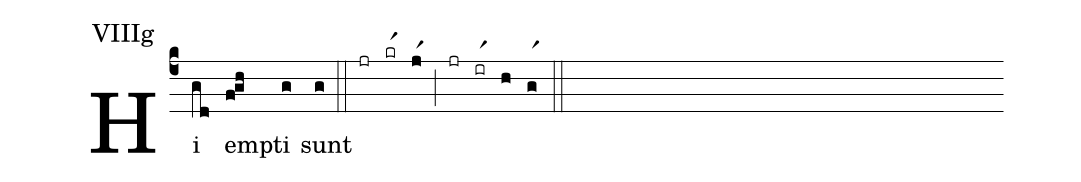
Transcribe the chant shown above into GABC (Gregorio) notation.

annotation: VIIIg;
%%
(c4)Hi(gd) em(f!gh)pti(g) sunt(g) (::) (jr)(krr1)(jr1)(;)(jr)(irr1)(h)(gr1)(::)
